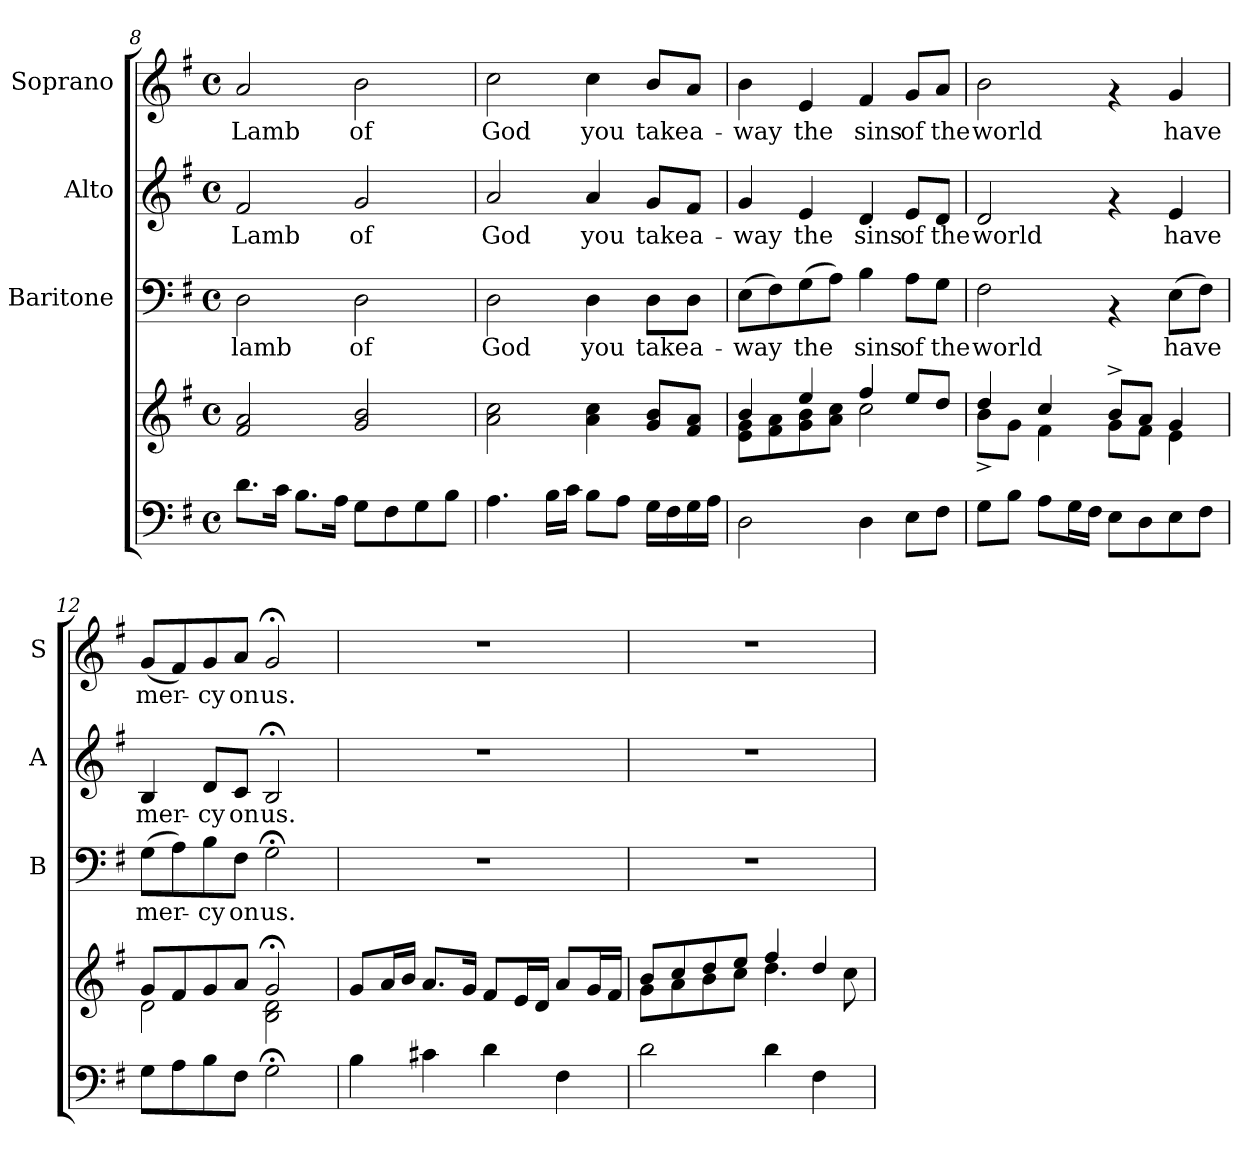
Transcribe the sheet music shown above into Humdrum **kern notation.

**kern	**kern	**kern	**text	**kern	**text	**kern	**text
*part4	*part4	*part3	*part3	*part2	*part2	*part1	*part1
*staff5	*staff4	*staff3	*staff3	*staff2	*staff2	*staff1	*staff1
*	*	*I"Baritone	*	*I"Alto	*	*I"Soprano	*
*	*	*I'B	*	*I'A	*	*I'S	*
*clefF4	*clefG2	*clefF4	*	*clefG2	*	*clefG2	*
*k[f#]	*k[f#]	*k[f#]	*	*k[f#]	*	*k[f#]	*
*G:	*G:	*G:	*	*G:	*	*G:	*
*M4/4	*M4/4	*M4/4	*	*M4/4	*	*M4/4	*
*met(c)	*met(c)	*met(c)	*	*met(c)	*	*met(c)	*
=8	=8	=8	=8	=8	=8	=8	=8
!	!	!	!LO:LY:b	!	!LO:LY:b	!	!LO:LY:b
8.d\L	2f#/ 2a/	2D\	lamb	2f#/	Lamb	2a/	Lamb
16c\Jk	.	.	.	.	.	.	.
8.B\L	.	.	.	.	.	.	.
16A\Jk	.	.	.	.	.	.	.
!	!	!	!LO:LY:b	!	!LO:LY:b	!	!LO:LY:b
8G\L	2g/ 2b/	2D\	of	2g/	of	2b\	of
8F#\	.	.	.	.	.	.	.
8G\	.	.	.	.	.	.	.
8B\J	.	.	.	.	.	.	.
=9	=9	=9	=9	=9	=9	=9	=9
!	!	!	!LO:LY:b	!	!LO:LY:b	!	!LO:LY:b
4.A\	2a\ 2cc\	2D\	God	2a/	God	2cc\	God
16B\LL	.	.	.	.	.	.	.
16c\JJ	.	.	.	.	.	.	.
!	!	!	!LO:LY:b	!	!LO:LY:b	!	!LO:LY:b
8B\L	4a\ 4cc\	4D\	you	4a/	you	4cc\	you
8A\J	.	.	.	.	.	.	.
!	!	!	!LO:LY:b	!	!LO:LY:b	!	!LO:LY:b
16G\LL	8g/ 8b/L	8D\L	take	8g/L	take	8b/L	take
16F#\	.	.	.	.	.	.	.
!	!	!	!LO:LY:b	!	!LO:LY:b	!	!LO:LY:b
16G\	8f#/ 8a/J	8D\J	a-	8f#/J	a-	8a/J	a-
16A\JJ	.	.	.	.	.	.	.
=10	=10	=10	=10	=10	=10	=10	=10
*	*^	*	*	*	*	*	*
!	!	!	!	!LO:LY:b	!	!LO:LY:b	!	!LO:LY:b
2D\	4b/	8e\ 8g\L	(>8E\L	-way	4g/	-way	4b\	-way
.	.	8f#\ 8a\	8F#\)	.	.	.	.	.
!	!	!	!	!LO:LY:b	!	!LO:LY:b	!	!LO:LY:b
.	4ee/	8g\ 8b\	(>8G\	the	4e/	the	4e/	the
.	.	8a\ 8cc\J	8A\J)	.	.	.	.	.
!	!	!	!	!LO:LY:b	!	!LO:LY:b	!	!LO:LY:b
4D\	4ff#/	2cc\	4B\	sins	4d/	sins	4f#/	sins
!	!	!	!	!LO:LY:b	!	!LO:LY:b	!	!LO:LY:b
8E\L	8ee/L	.	8A\L	of	8e/L	of	8g/L	of
!	!	!	!	!LO:LY:b	!	!LO:LY:b	!	!LO:LY:b
8F#\J	8dd/J	.	8G\J	the	8d/J	the	8a/J	the
!!LO:PB:g=z
=11	=11	=11	=11	=11	=11	=11	=11	=11
!	!	!	!	!LO:LY:b	!	!LO:LY:b	!	!LO:LY:b
8G\L	4dd/	8b^<\L	2F#\	world	2d/	world	2b\	world
8B\J	.	8g\J	.	.	.	.	.	.
8A\L	4cc/	4f#\	.	.	.	.	.	.
16G\L	.	.	.	.	.	.	.	.
16F#\JJ	.	.	.	.	.	.	.	.
8E\L	8b^>/L	8g\L	4rAA	.	4rf	.	4rf	.
8D\	8a/J	8f#\J	.	.	.	.	.	.
!	!	!	!	!LO:LY:b	!	!LO:LY:b	!	!LO:LY:b
8E\	4g/	4e\	(>8E\L	have	4e/	have	4g/	have
8F#\J	.	.	8F#\J)	.	.	.	.	.
=12	=12	=12	=12	=12	=12	=12	=12	=12
!	!	!	!	!LO:LY:b	!	!LO:LY:b	!	!LO:LY:b
8G\L	8g/L	2d\	(>8G\L	mer-	4B/	mer-	(<8g/L	mer-
8A\	8f#/	.	8A\)	.	.	.	8f#/)	.
!	!	!	!	!LO:LY:b	!	!LO:LY:b	!	!LO:LY:b
8B\	8g/	.	8B\	-cy	8d/L	-cy	8g/	-cy
!	!	!	!	!LO:LY:b	!	!LO:LY:b	!	!LO:LY:b
8F#\J	8a/J	.	8F#\J	on	8c/J	on	8a/J	on
!	!	!	!	!LO:LY:b	!	!LO:LY:b	!	!LO:LY:b
2G;\	2g;</	2B\ 2d\	2G;<\	us.	2B;</	us.	2g;</	us.
*	*v	*v	*	*	*	*	*	*
=13	=13	=13	=13	=13	=13	=13	=13
4B\	8g/L	1r	.	1r	.	1r	.
.	16a/L	.	.	.	.	.	.
.	16b/JJ	.	.	.	.	.	.
4c#X\	8.a/L	.	.	.	.	.	.
.	16g/Jk	.	.	.	.	.	.
4d\	8f#/L	.	.	.	.	.	.
.	16e/L	.	.	.	.	.	.
.	16d/JJ	.	.	.	.	.	.
4F#\	8a/L	.	.	.	.	.	.
.	16g/L	.	.	.	.	.	.
.	16f#/JJ	.	.	.	.	.	.
=14	=14	=14	=14	=14	=14	=14	=14
*	*^	*	*	*	*	*	*
2d\	8b/L	8g\L	1r	.	1r	.	1r	.
.	8cc/	8a\	.	.	.	.	.	.
.	8dd/	8b\	.	.	.	.	.	.
.	8ee/J	8cc\J	.	.	.	.	.	.
4d\	4ff#/	4.dd\	.	.	.	.	.	.
4F#\	4dd/	.	.	.	.	.	.	.
.	.	8cc\	.	.	.	.	.	.
*	*v	*v	*	*	*	*	*	*
=	=	=	=	=	=	=	=
*-	*-	*-	*-	*-	*-	*-	*-
